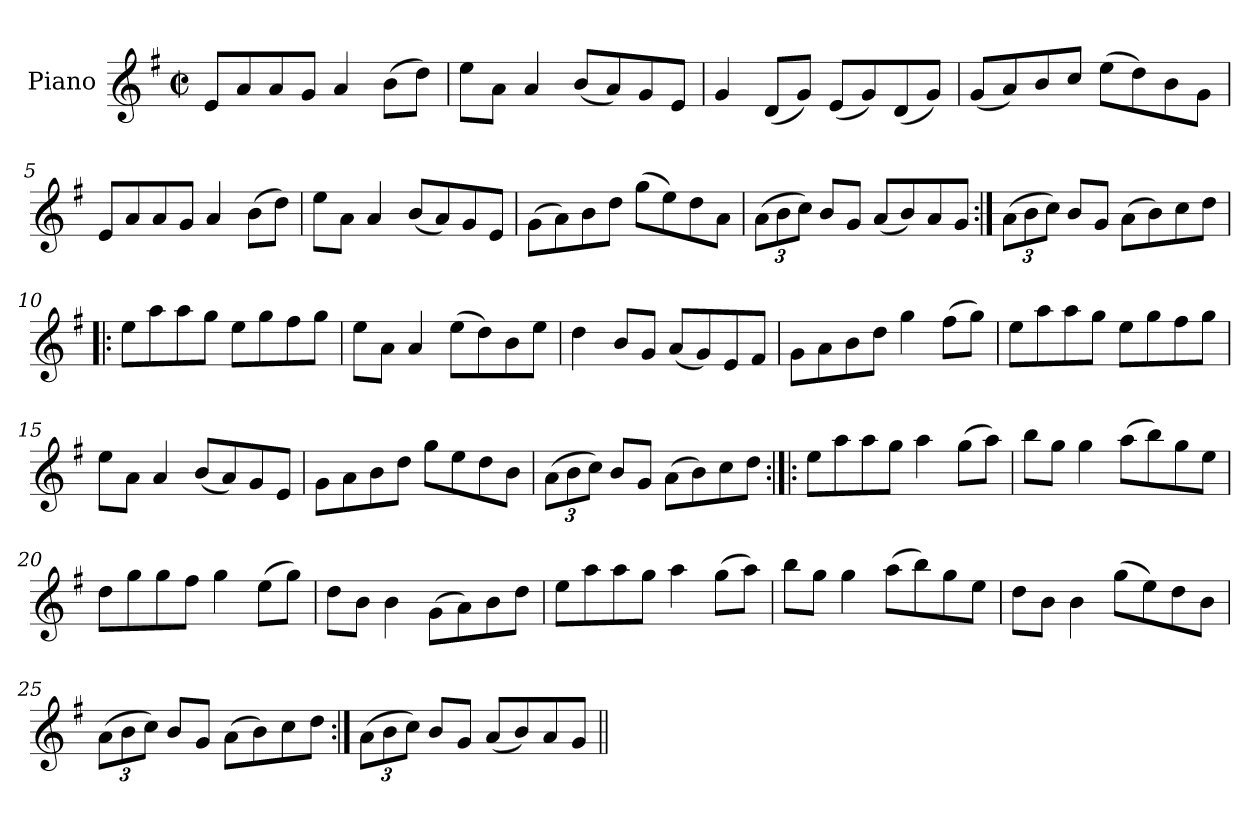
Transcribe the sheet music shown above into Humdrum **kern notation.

**kern
*part1
*staff1
*I"Piano
*I'Pno.
*clefG2
*k[f#]
*M2/2
*met(c|)
=1
8e/L
8a/
8a/
8g/J
4a/
(8b\L
8dd\J)
=2
8ee\L
8a\J
4a/
(8b/L
8a/)
8g/
8e/J
=3
4g/
(8d/L
8g/J)
(8e/L
8g/)
(8d/
8g/J)
=4
(8g/L
8a/)
8b/
8cc/J
(8ee\L
8dd\)
8b\
8g\J
=5
8e/L
8a/
8a/
8g/J
4a/
(8b\L
8dd\J)
=6
8ee\L
8a\J
4a/
(8b/L
8a/)
8g/
8e/J
!!LO:LB:g=z
=7
(8g\L
8a\)
8b\
8dd\J
(8gg\L
8ee\)
8dd\
8a\J
=8
*Xbrackettup
(12a\L
12b\
12cc\J)
8b/L
8g/J
(8a/L
8b/)
8a/
8g/J
=9:|!
(12a\L
12b\
12cc\J)
8b/L
8g/J
(8a\L
8b\)
8cc\
8dd\J
=10!|:
8ee\L
8aa\
8aa\
8gg\J
8ee\L
8gg\
8ff#\
8gg\J
=11
8ee\L
8a\J
4a/
(8ee\L
8dd\)
8b\
8ee\J
!!LO:LB:g=z
=12
4dd\
8b/L
8g/J
(8a/L
8g/)
8e/
8f#/J
=13
8g\L
8a\
8b\
8dd\J
4gg\
(8ff#\L
8gg\J)
=14
8ee\L
8aa\
8aa\
8gg\J
8ee\L
8gg\
8ff#\
8gg\J
=15
8ee\L
8a\J
4a/
(8b/L
8a/)
8g/
8e/J
=16
8g\L
8a\
8b\
8dd\J
8gg\L
8ee\
8dd\
8b\J
!!LO:LB:g=z
=17
(12a\L
12b\
12cc\J)
8b/L
8g/J
(8a\L
8b\)
8cc\
8dd\J
=18:|!|:
8ee\L
8aa\
8aa\
8gg\J
4aa\
(8gg\L
8aa\J)
=19
8bb\L
8gg\J
4gg\
(8aa\L
8bb\)
8gg\
8ee\J
=20
8dd\L
8gg\
8gg\
8ff#\J
4gg\
(8ee\L
8gg\J)
=21
8dd\L
8b\J
4b\
(8g\L
8a\)
8b\
8dd\J
!!LO:LB:g=z
=22
8ee\L
8aa\
8aa\
8gg\J
4aa\
(8gg\L
8aa\J)
=23
8bb\L
8gg\J
4gg\
(8aa\L
8bb\)
8gg\
8ee\J
=24
8dd\L
8b\J
4b\
(8gg\L
8ee\)
8dd\
8b\J
=25
(12a\L
12b\
12cc\J)
8b/L
8g/J
(8a\L
8b\)
8cc\
8dd\J
=26:|!
(12a\L
12b\
12cc\J)
8b/L
8g/J
(8a/L
8b/)
8a/
8g/J
=||
*-
